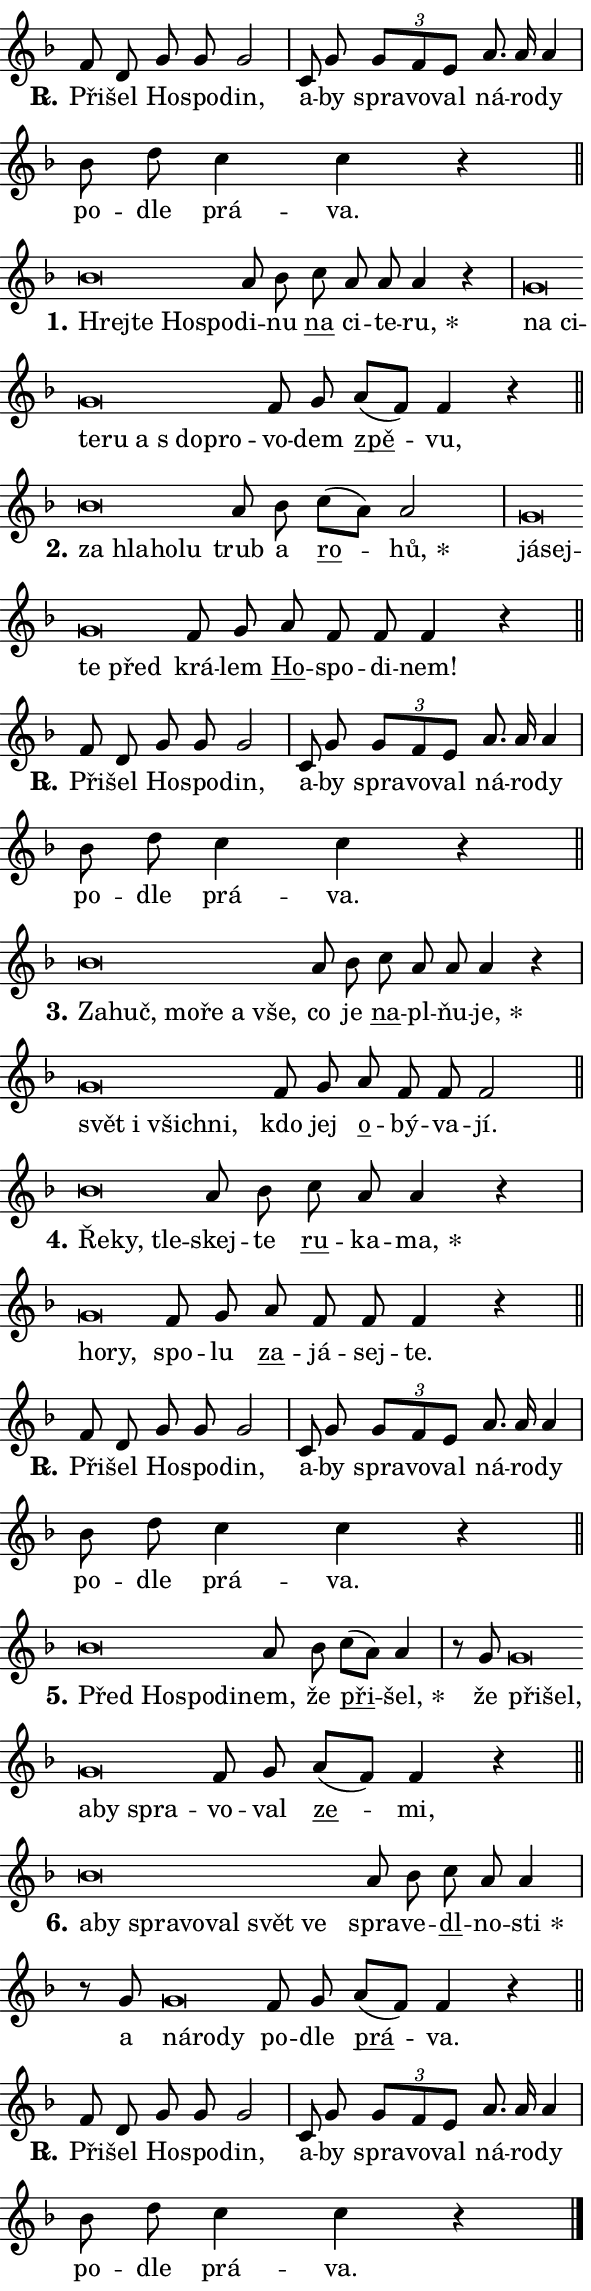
\version "2.24.0"
\header { tagline = "" }
\paper {
  indent = 0\cm
  top-margin = 0\cm
  right-margin = 0.13\cm % to fit lyric hyphens
  bottom-margin = 0\cm
  left-margin = 0\cm
  paper-width = 10\cm
  page-breaking = #ly:one-page-breaking
  system-system-spacing.basic-distance = #11
  score-system-spacing.basic-distance = #11
  ragged-last = ##f
}


%% Author: Thomas Morley
%% https://lists.gnu.org/archive/html/lilypond-user/2020-05/msg00002.html
#(define (line-position grob)
"Returns position of @var[grob} in current system:
   @code{'start}, if at first time-step
   @code{'end}, if at last time-step
   @code{'middle} otherwise
"
  (let* ((col (ly:item-get-column grob))
         (ln (ly:grob-object col 'left-neighbor))
         (rn (ly:grob-object col 'right-neighbor))
         (col-to-check-left (if (ly:grob? ln) ln col))
         (col-to-check-right (if (ly:grob? rn) rn col))
         (break-dir-left
           (and
             (ly:grob-property col-to-check-left 'non-musical #f)
             (ly:item-break-dir col-to-check-left)))
         (break-dir-right
           (and
             (ly:grob-property col-to-check-right 'non-musical #f)
             (ly:item-break-dir col-to-check-right))))
        (cond ((eqv? 1 break-dir-left) 'start)
              ((eqv? -1 break-dir-right) 'end)
              (else 'middle))))

#(define (tranparent-at-line-position vctor)
  (lambda (grob)
  "Relying on @code{line-position} select the relevant enry from @var{vctor}.
Used to determine transparency,"
    (case (line-position grob)
      ((end) (not (vector-ref vctor 0)))
      ((middle) (not (vector-ref vctor 1)))
      ((start) (not (vector-ref vctor 2))))))

noteHeadBreakVisibility =
#(define-music-function (break-visibility)(vector?)
"Makes @code{NoteHead}s transparent relying on @var{break-visibility}"
#{
  \override NoteHead.transparent =
    #(tranparent-at-line-position break-visibility)
#})

#(define delete-ledgers-for-transparent-note-heads
  (lambda (grob)
    "Reads whether a @code{NoteHead} is transparent.
If so this @code{NoteHead} is removed from @code{'note-heads} from
@var{grob}, which is supposed to be @code{LedgerLineSpanner}.
As a result ledgers are not printed for this @code{NoteHead}"
    (let* ((nhds-array (ly:grob-object grob 'note-heads))
           (nhds-list
             (if (ly:grob-array? nhds-array)
                 (ly:grob-array->list nhds-array)
                 '()))
           ;; Relies on the transparent-property being done before
           ;; Staff.LedgerLineSpanner.after-line-breaking is executed.
           ;; This is fragile ...
           (to-keep
             (remove
               (lambda (nhd)
                 (ly:grob-property nhd 'transparent #f))
               nhds-list)))
      ;; TODO find a better method to iterate over grob-arrays, similiar
      ;; to filter/remove etc for lists
      ;; For now rebuilt from scratch
      (set! (ly:grob-object grob 'note-heads)  '())
      (for-each
        (lambda (nhd)
          (ly:pointer-group-interface::add-grob grob 'note-heads nhd))
        to-keep))))

squashNotes = {
  \override NoteHead.X-extent = #'(-0.2 . 0.2)
  \override NoteHead.Y-extent = #'(-0.75 . 0)
  \override NoteHead.stencil =
    #(lambda (grob)
       (let ((pos (ly:grob-property grob 'staff-position)))
         (begin
           (if (< pos -7) (display "ERROR: Lower brevis then expected\n") (display ""))
           (if (<= pos -6) ly:text-interface::print ly:note-head::print))))
}
unSquashNotes = {
  \revert NoteHead.X-extent
  \revert NoteHead.Y-extent
  \revert NoteHead.stencil
}

hideNotes = \noteHeadBreakVisibility #begin-of-line-visible
unHideNotes = \noteHeadBreakVisibility #all-visible

% work-around for resetting accidentals
% https://lilypond.org/doc/v2.23/Documentation/notation/displaying-rhythms#unmetered-music
cadenzaMeasure = {
  \cadenzaOff
  \partial 1024 s1024
  \cadenzaOn
}

#(define-markup-command (accent layout props text) (markup?)
  "Underline accented syllable"
  (interpret-markup layout props
    #{\markup \override #'(offset . 4.3) \underline { #text }#}))

responsum = \markup \concat {
  "R" \hspace #-1.05 \path #0.1 #'((moveto 0 0.07) (lineto 0.9 0.8)) \hspace #0.05 "."
}

spaceSize = #0.6828661417322834 % exact space size for TeX Gyre Schola

\layout {
  \context {
    \Staff
    \remove "Time_signature_engraver"
    \override LedgerLineSpanner.after-line-breaking = #delete-ledgers-for-transparent-note-heads
  }
  \context {
    \Lyrics {
      \override LyricSpace.minimum-distance = \spaceSize
      \override LyricText.font-name = #"TeX Gyre Schola"
      \override LyricText.font-size = 1
      \override StanzaNumber.font-name = #"TeX Gyre Schola Bold"
      \override StanzaNumber.font-size = 1
    }
  }
  \context {
    \Score 
    \override NoteHead.text =
      #(lambda (grob) 
        (let ((pos (ly:grob-property grob 'staff-position)))
          #{\markup {
            \combine
              \halign #-0.55 \raise #(if (= pos -6) 0 0.5) \override #'(thickness . 2) \draw-line #'(3.2 . 0)
              \musicglyph "noteheads.sM1"
          }#}))
  }
}

% magnetic-lyrics.ily
%
%   written by
%     Jean Abou Samra <jean@abou-samra.fr>
%     Werner Lemberg <wl@gnu.org>
%
%   adapted by
%     Jiri Hon <jiri.hon@gmail.com>
%
% Version 2022-Apr-15

% https://www.mail-archive.com/lilypond-user@gnu.org/msg149350.html

#(define (Left_hyphen_pointer_engraver context)
   "Collect syllable-hyphen-syllable occurrences in lyrics and store
them in properties.  This engraver only looks to the left.  For
example, if the lyrics input is @code{foo -- bar}, it does the
following.

@itemize @bullet
@item
Set the @code{text} property of the @code{LyricHyphen} grob between
@q{foo} and @q{bar} to @code{foo}.

@item
Set the @code{left-hyphen} property of the @code{LyricText} grob with
text @q{foo} to the @code{LyricHyphen} grob between @q{foo} and
@q{bar}.
@end itemize

Use this auxiliary engraver in combination with the
@code{lyric-@/text::@/apply-@/magnetic-@/offset!} hook."
   (let ((hyphen #f)
         (text #f))
     (make-engraver
      (acknowledgers
       ((lyric-syllable-interface engraver grob source-engraver)
        (set! text grob)))
      (end-acknowledgers
       ((lyric-hyphen-interface engraver grob source-engraver)
        ;(when (not (grob::has-interface grob 'lyric-space-interface))
          (set! hyphen grob)));)
      ((stop-translation-timestep engraver)
       (when (and text hyphen)
         (ly:grob-set-object! text 'left-hyphen hyphen))
       (set! text #f)
       (set! hyphen #f)))))

#(define (lyric-text::apply-magnetic-offset! grob)
   "If the space between two syllables is less than the value in
property @code{LyricText@/.details@/.squash-threshold}, move the right
syllable to the left so that it gets concatenated with the left
syllable.

Use this function as a hook for
@code{LyricText@/.after-@/line-@/breaking} if the
@code{Left_@/hyphen_@/pointer_@/engraver} is active."
   (let ((hyphen (ly:grob-object grob 'left-hyphen #f)))
     (when hyphen
       (let ((left-text (ly:spanner-bound hyphen LEFT)))
         (when (grob::has-interface left-text 'lyric-syllable-interface)
           (let* ((common (ly:grob-common-refpoint grob left-text X))
                  (this-x-ext (ly:grob-extent grob common X))
                  (left-x-ext
                   (begin
                     ;; Trigger magnetism for left-text.
                     (ly:grob-property left-text 'after-line-breaking)
                     (ly:grob-extent left-text common X)))
                  ;; `delta` is the gap width between two syllables.
                  (delta (- (interval-start this-x-ext)
                            (interval-end left-x-ext)))
                  (details (ly:grob-property grob 'details))
                  (threshold (assoc-get 'squash-threshold details 0.2)))
             (when (< delta threshold)
               (let* (;; We have to manipulate the input text so that
                      ;; ligatures crossing syllable boundaries are not
                      ;; disabled.  For languages based on the Latin
                      ;; script this is essentially a beautification.
                      ;; However, for non-Western scripts it can be a
                      ;; necessity.
                      (lt (ly:grob-property left-text 'text))
                      (rt (ly:grob-property grob 'text))
                      (is-space (grob::has-interface hyphen 'lyric-space-interface))
                      (space (if is-space " " ""))
                      (extra-delta (if is-space spaceSize 0))
                      ;; Append new syllable.
                      (ltrt-space (if (and (string? lt) (string? rt))
                                (string-append lt space rt)
                                (make-concat-markup (list lt space rt))))
                      ;; Right-align `ltrt` to the right side.
                      (ltrt-space-markup (grob-interpret-markup
                               grob
                               (make-translate-markup
                                (cons (interval-length this-x-ext) 0)
                                (make-right-align-markup ltrt-space)))))
                 (begin
                   ;; Don't print `left-text`.
                   (ly:grob-set-property! left-text 'stencil #f)
                   ;; Set text and stencil (which holds all collected
                   ;; syllables so far) and shift it to the left.
                   (ly:grob-set-property! grob 'text ltrt-space)
                   (ly:grob-set-property! grob 'stencil ltrt-space-markup)
                   (ly:grob-translate-axis! grob (- (- delta extra-delta)) X))))))))))


#(define (lyric-hyphen::displace-bounds-first grob)
   ;; Make very sure this callback isn't triggered too early.
   (let ((left (ly:spanner-bound grob LEFT))
         (right (ly:spanner-bound grob RIGHT)))
     (ly:grob-property left 'after-line-breaking)
     (ly:grob-property right 'after-line-breaking)
     (ly:lyric-hyphen::print grob)))

squashThreshold = #0.4

\layout {
  \context {
    \Lyrics
    \consists #Left_hyphen_pointer_engraver
    \override LyricText.after-line-breaking =
      #lyric-text::apply-magnetic-offset!
    \override LyricHyphen.stencil = #lyric-hyphen::displace-bounds-first
    \override LyricText.details.squash-threshold = \squashThreshold
    \override LyricHyphen.minimum-distance = 0
    \override LyricHyphen.minimum-length = \squashThreshold
  }
}

squashText = \override LyricText.details.squash-threshold = 9999
unSquashText = \override LyricText.details.squash-threshold = \squashThreshold

leftText = \override LyricText.self-alignment-X = #LEFT
unLeftText = \revert LyricText.self-alignment-X

starOffset = #(lambda (grob) 
                (let ((x_offset (ly:self-alignment-interface::aligned-on-x-parent grob)))
                  (if (= x_offset 0) 0 (+ x_offset 1.2))))

star = #(define-music-function (syllable)(string?)
"Append star separator at the end of a syllable"
#{
  \once \override LyricText.X-offset = #starOffset
  \lyricmode { \markup {
    #syllable
    \override #'((font-name . "TeX Gyre Schola Bold")) \hspace #0.2 \lower #0.65 \larger "*"
  } }
#})

starAccent = #(define-music-function (syllable)(string?)
"Append star separator at the end of a syllable and make accent"
#{
  \once \override LyricText.X-offset = #starOffset
  \lyricmode { \markup {
    \accent #syllable
    \override #'((font-name . "TeX Gyre Schola Bold")) \hspace #0.2 \lower #0.65 \larger "*"
  } }
#})

breath = #(define-music-function (syllable)(string?)
"Append breathing indicator at the end of a syllable"
#{
  \lyricmode { \markup { #syllable "+" } }
#})

optionalBreath = #(define-music-function (syllable)(string?)
"Append optional breathing indicator at the end of a syllable"
#{
  \lyricmode { \markup { #syllable "(+)" } }
#})


\score {
    <<
        \new Voice = "melody" { \cadenzaOn \key f \major \relative { f'8 d g g g2 \cadenzaMeasure \bar "|" c,8 g' \tuplet 3/2 { g[ f e] } a8. a16 a4 \cadenzaMeasure \bar "|" bes8 d c4 c r \cadenzaMeasure \bar "||" \break } }
        \new Lyrics \lyricsto "melody" { \lyricmode { \set stanza = \responsum
Při -- šel Ho -- spo -- din, a -- by spra -- vo -- val ná -- ro -- dy po -- dle prá -- va. } }
    >>
    \layout {}
}

\score {
    <<
        \new Voice = "melody" { \cadenzaOn \key f \major \relative { \squashNotes bes'\breve*1/16 \hideNotes \breve*1/16 \bar "" \breve*1/16 \breve*1/16 \bar "" \unHideNotes \unSquashNotes a8 bes \bar "" c a a a4 r \cadenzaMeasure \bar "|" \squashNotes g\breve*1/16 \hideNotes \breve*1/16 \bar "" \breve*1/16 \bar "" \breve*1/16 \bar "" \breve*1/16 \bar "" \breve*1/16 \breve*1/16 \bar "" \unHideNotes \unSquashNotes f8 g \bar "" a[( f)] f4 r \cadenzaMeasure \bar "||" \break } }
        \new Lyrics \lyricsto "melody" { \lyricmode { \set stanza = "1."
\leftText Hrej -- \squashText te Ho -- spo -- \unLeftText \unSquashText di -- nu \markup \accent na ci -- te -- \star ru, \leftText na \squashText ci -- te -- ru a "s do" -- pro -- \unLeftText \unSquashText vo -- dem \markup \accent zpě -- vu, } }
    >>
    \layout {}
}

\score {
    <<
        \new Voice = "melody" { \cadenzaOn \key f \major \relative { \squashNotes bes'\breve*1/16 \hideNotes \breve*1/16 \bar "" \breve*1/16 \breve*1/16 \bar "" \unHideNotes \unSquashNotes a8 bes \bar "" c[( a)] a2 \cadenzaMeasure \bar "|" \squashNotes g\breve*1/16 \hideNotes \breve*1/16 \bar "" \breve*1/16 \breve*1/16 \bar "" \unHideNotes \unSquashNotes f8 g \bar "" a f f f4 r \cadenzaMeasure \bar "||" \break } }
        \new Lyrics \lyricsto "melody" { \lyricmode { \set stanza = "2."
\leftText za \squashText hla -- ho -- lu \unLeftText \unSquashText trub a \markup \accent ro -- \star hů, \leftText já -- \squashText sej -- te před \unLeftText \unSquashText krá -- lem \markup \accent Ho -- spo -- di -- nem! } }
    >>
    \layout {}
}

\score {
    <<
        \new Voice = "melody" { \cadenzaOn \key f \major \relative { f'8 d g g g2 \cadenzaMeasure \bar "|" c,8 g' \tuplet 3/2 { g[ f e] } a8. a16 a4 \cadenzaMeasure \bar "|" bes8 d c4 c r \cadenzaMeasure \bar "||" \break } }
        \new Lyrics \lyricsto "melody" { \lyricmode { \set stanza = \responsum
Při -- šel Ho -- spo -- din, a -- by spra -- vo -- val ná -- ro -- dy po -- dle prá -- va. } }
    >>
    \layout {}
}

\score {
    <<
        \new Voice = "melody" { \cadenzaOn \key f \major \relative { \squashNotes bes'\breve*1/16 \hideNotes \breve*1/16 \bar "" \breve*1/16 \bar "" \breve*1/16 \bar "" \breve*1/16 \breve*1/16 \bar "" \unHideNotes \unSquashNotes a8 bes \bar "" c a a a4 r \cadenzaMeasure \bar "|" \squashNotes g\breve*1/16 \hideNotes \breve*1/16 \bar "" \breve*1/16 \breve*1/16 \bar "" \unHideNotes \unSquashNotes f8 g \bar "" a f f f2 \cadenzaMeasure \bar "||" \break } }
        \new Lyrics \lyricsto "melody" { \lyricmode { \set stanza = "3."
\leftText Za -- \squashText huč, mo -- ře a vše, \unLeftText \unSquashText co je \markup \accent na -- pl -- ňu -- \star je, \leftText svět \squashText i všich -- ni, \unLeftText \unSquashText kdo jej \markup \accent o -- bý -- va -- jí. } }
    >>
    \layout {}
}

\score {
    <<
        \new Voice = "melody" { \cadenzaOn \key f \major \relative { \squashNotes bes'\breve*1/16 \hideNotes \breve*1/16 \breve*1/16 \bar "" \unHideNotes \unSquashNotes a8 bes \bar "" c a a4 r \cadenzaMeasure \bar "|" \squashNotes g\breve*1/16 \hideNotes \breve*1/16 \bar "" \unHideNotes \unSquashNotes f8 g \bar "" a f f f4 r \cadenzaMeasure \bar "||" \break } }
        \new Lyrics \lyricsto "melody" { \lyricmode { \set stanza = "4."
\leftText Ře -- \squashText ky, tle -- \unLeftText \unSquashText skej -- te \markup \accent ru -- ka -- \star ma, \leftText ho -- \squashText ry, \unLeftText \unSquashText spo -- lu \markup \accent za -- já -- sej -- te. } }
    >>
    \layout {}
}

\score {
    <<
        \new Voice = "melody" { \cadenzaOn \key f \major \relative { f'8 d g g g2 \cadenzaMeasure \bar "|" c,8 g' \tuplet 3/2 { g[ f e] } a8. a16 a4 \cadenzaMeasure \bar "|" bes8 d c4 c r \cadenzaMeasure \bar "||" \break } }
        \new Lyrics \lyricsto "melody" { \lyricmode { \set stanza = \responsum
Při -- šel Ho -- spo -- din, a -- by spra -- vo -- val ná -- ro -- dy po -- dle prá -- va. } }
    >>
    \layout {}
}

\score {
    <<
        \new Voice = "melody" { \cadenzaOn \key f \major \relative { \squashNotes bes'\breve*1/16 \hideNotes \breve*1/16 \bar "" \breve*1/16 \breve*1/16 \bar "" \unHideNotes \unSquashNotes a8 bes \bar "" c[( a)] a4 \cadenzaMeasure \bar "|" r8 g8 \squashNotes g\breve*1/16 \hideNotes \breve*1/16 \bar "" \breve*1/16 \bar "" \breve*1/16 \breve*1/16 \bar "" \unHideNotes \unSquashNotes f8 g \bar "" a[( f)] f4 r \cadenzaMeasure \bar "||" \break } }
        \new Lyrics \lyricsto "melody" { \lyricmode { \set stanza = "5."
\leftText Před \squashText Ho -- spo -- di -- \unLeftText \unSquashText nem, že \markup \accent při -- \star šel, že \leftText při -- \squashText šel, a -- by spra -- \unLeftText \unSquashText vo -- val \markup \accent ze -- mi, } }
    >>
    \layout {}
}

\score {
    <<
        \new Voice = "melody" { \cadenzaOn \key f \major \relative { \squashNotes bes'\breve*1/16 \hideNotes \breve*1/16 \bar "" \breve*1/16 \bar "" \breve*1/16 \bar "" \breve*1/16 \bar "" \breve*1/16 \breve*1/16 \bar "" \unHideNotes \unSquashNotes a8 bes \bar "" c a a4 \cadenzaMeasure \bar "|" r8 g8 \squashNotes g\breve*1/16 \hideNotes \breve*1/16 \breve*1/16 \bar "" \unHideNotes \unSquashNotes f8 g \bar "" a[( f)] f4 r \cadenzaMeasure \bar "||" \break } }
        \new Lyrics \lyricsto "melody" { \lyricmode { \set stanza = "6."
\leftText a -- \squashText by spra -- vo -- val svět ve \unLeftText \unSquashText spra -- ve -- \markup \accent dl -- no -- \star sti a \leftText ná -- \squashText ro -- dy \unLeftText \unSquashText po -- dle \markup \accent prá -- va. } }
    >>
    \layout {}
}

\score {
    <<
        \new Voice = "melody" { \cadenzaOn \key f \major \relative { f'8 d g g g2 \cadenzaMeasure \bar "|" c,8 g' \tuplet 3/2 { g[ f e] } a8. a16 a4 \cadenzaMeasure \bar "|" bes8 d c4 c r \cadenzaMeasure \bar "||" \break } \bar "|." }
        \new Lyrics \lyricsto "melody" { \lyricmode { \set stanza = \responsum
Při -- šel Ho -- spo -- din, a -- by spra -- vo -- val ná -- ro -- dy po -- dle prá -- va. } }
    >>
    \layout {}
}
